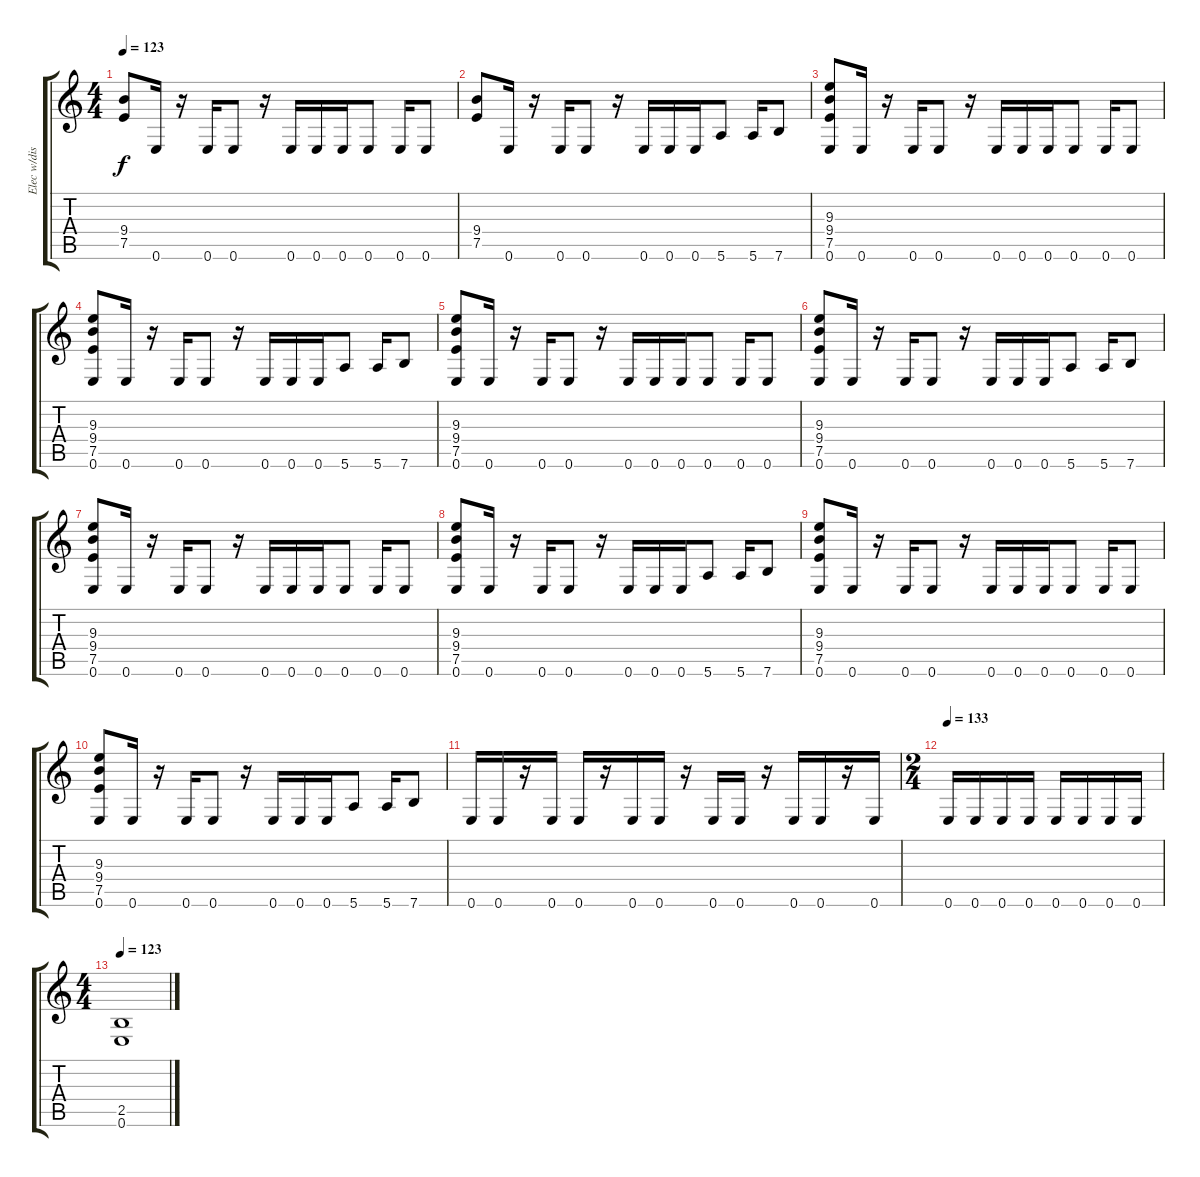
\track ("Elec w/dist " "Elec w/dis") {instrument distortionguitar}
\staff {score tabs}
\tuning (E4 B3 G3 D3 A2 E2) {hide}
\ts (4 4)
\tempo 123
\clef g2
\ks c
(9.4 7.5).8{dy f} 0.6.16 r.16 0.6.16 0.6.8 r.16 0.6.16 0.6.16 0.6.16 0.6.8 0.6.16 0.6.8 |
(9.4 7.5).8 0.6.16 r.16 0.6.16 0.6.8 r.16 0.6.16 0.6.16 0.6.16 5.6.8 5.6.16 7.6.8 |
(9.3 9.4 7.5 0.6).8 0.6.16 r.16 0.6.16 0.6.8 r.16 0.6.16 0.6.16 0.6.16 0.6.8 0.6.16 0.6.8 |
(9.3 9.4 7.5 0.6).8 0.6.16 r.16 0.6.16 0.6.8 r.16 0.6.16 0.6.16 0.6.16 5.6.8 5.6.16 7.6.8 |
(9.3 9.4 7.5 0.6).8 0.6.16 r.16 0.6.16 0.6.8 r.16 0.6.16 0.6.16 0.6.16 0.6.8 0.6.16 0.6.8 |
(9.3 9.4 7.5 0.6).8 0.6.16 r.16 0.6.16 0.6.8 r.16 0.6.16 0.6.16 0.6.16 5.6.8 5.6.16 7.6.8 |
(9.3 9.4 7.5 0.6).8 0.6.16 r.16 0.6.16 0.6.8 r.16 0.6.16 0.6.16 0.6.16 0.6.8 0.6.16 0.6.8 |
(9.3 9.4 7.5 0.6).8 0.6.16 r.16 0.6.16 0.6.8 r.16 0.6.16 0.6.16 0.6.16 5.6.8 5.6.16 7.6.8 |
(9.3 9.4 7.5 0.6).8 0.6.16 r.16 0.6.16 0.6.8 r.16 0.6.16 0.6.16 0.6.16 0.6.8 0.6.16 0.6.8 |
(9.3 9.4 7.5 0.6).8 0.6.16 r.16 0.6.16 0.6.8 r.16 0.6.16 0.6.16 0.6.16 5.6.8 5.6.16 7.6.8 |
0.6.16 0.6.16 r.16 0.6.16 0.6.16 r.16 0.6.16 0.6.16 r.16 0.6.16 0.6.16 r.16 0.6.16 0.6.16 r.16 0.6.16 |
\ts (2 4)
\tempo 133
0.6.16 0.6.16 0.6.16 0.6.16 0.6.16 0.6.16 0.6.16 0.6.16 |
\ts (4 4)
\tempo 123
(2.5 0.6).1
